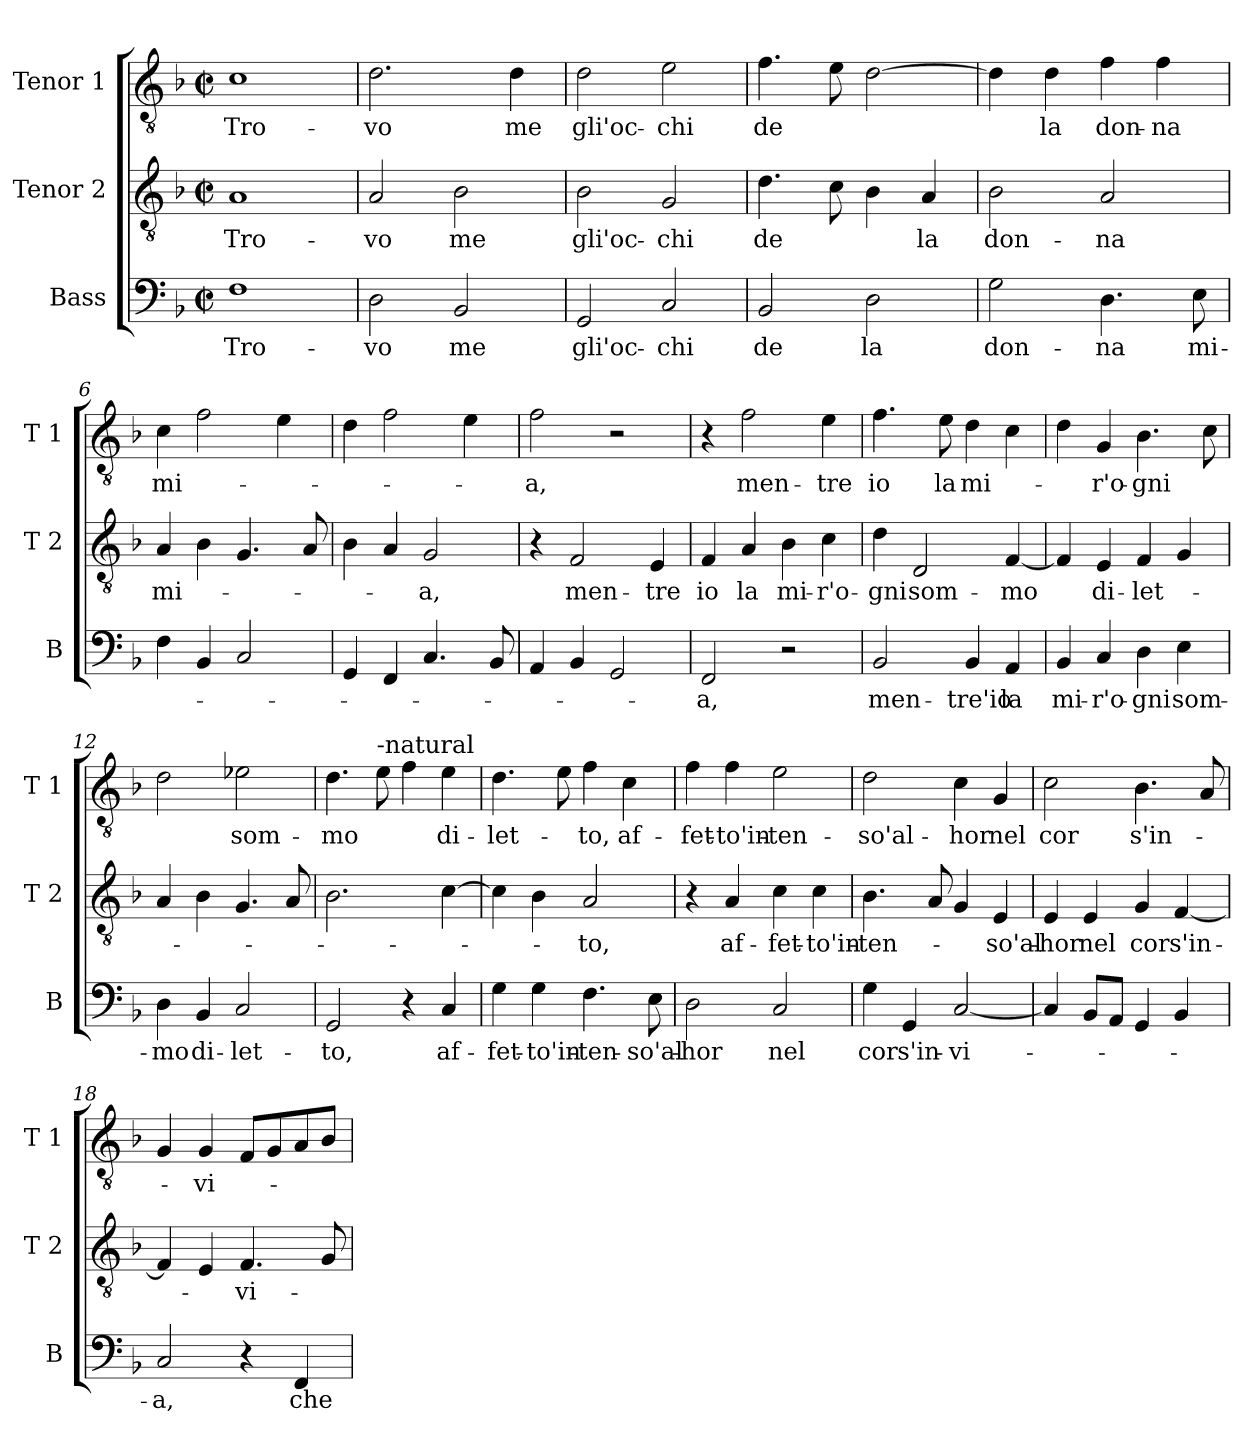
**kern	**text	**kern	**text	**kern	**text
*part3	*part3	*part2	*part2	*part1	*part1
*staff3	*staff3	*staff2	*staff2	*staff1	*staff1
*I"Bass	*	*I"Tenor 2	*	*I"Tenor 1	*
*I'B	*	*I'T 2	*	*I'T 1	*
*clefF4	*	*clefGv2	*	*clefGv2	*
*k[b-]	*	*k[b-]	*	*k[b-]	*
*F:	*	*F:	*	*F:	*
*M2/2	*	*M2/2	*	*M2/2	*
*met(c|)	*	*met(c|)	*	*met(c|)	*
=1	=1	=1	=1	=1	=1
!	!LO:LY:b	!	!LO:LY:b	!	!LO:LY:b
1F	Tro-	1A	Tro-	1c	Tro-
=2	=2	=2	=2	=2	=2
!	!LO:LY:b	!	!LO:LY:b	!	!LO:LY:b
2D\	-vo	2A/	-vo	2.d\	-vo
!	!LO:LY:b	!	!LO:LY:b	!	!
2BB-/	me	2B-\	me	.	.
!	!	!	!	!	!LO:LY:b
.	.	.	.	4d\	me
=3	=3	=3	=3	=3	=3
!	!LO:LY:b	!	!LO:LY:b	!	!LO:LY:b
2GG/	gli'oc-	2B-\	gli'oc-	2d\	gli'oc-
!	!LO:LY:b	!	!LO:LY:b	!	!LO:LY:b
2C/	-chi	2G/	-chi	2e\	-chi
=4	=4	=4	=4	=4	=4
!	!LO:LY:b	!	!LO:LY:b	!	!LO:LY:b
2BB-/	de	4.d\	de	4.f\	de
.	.	8c\	.	8e\	.
!	!LO:LY:b	!	!	!	!
2D\	la	4B-\	.	[2d\	.
!	!	!	!LO:LY:b	!	!
.	.	4A/	la	.	.
=5	=5	=5	=5	=5	=5
!	!LO:LY:b	!	!LO:LY:b	!	!
2G\	don-	2B-\	don-	4d\]	.
!	!	!	!	!	!LO:LY:b
.	.	.	.	4d\	la
!	!LO:LY:b	!	!LO:LY:b	!	!LO:LY:b
4.D\	-na	2A/	-na	4f\	don-
!	!	!	!	!	!LO:LY:b
.	.	.	.	4f\	-na
!	!LO:LY:b	!	!	!	!
8E\	mi-	.	.	.	.
!!LO:LB:g=z
=6	=6	=6	=6	=6	=6
!	!	!	!LO:LY:b	!	!LO:LY:b
4F\	.	4A/	mi-	4c\	mi-
4BB-/	.	4B-\	.	2f\	.
2C/	.	4.G/	.	.	.
.	.	.	.	4e\	.
.	.	8A/	.	.	.
=7	=7	=7	=7	=7	=7
4GG/	.	4B-\	.	4d\	.
4FF/	.	4A/	.	2f\	.
!	!	!	!LO:LY:b	!	!
4.C/	.	2G/	-a,	.	.
.	.	.	.	4e\	.
8BB-/	.	.	.	.	.
=8	=8	=8	=8	=8	=8
!	!	!	!	!	!LO:LY:b
4AA/	.	4r	.	2f\	-a,
!	!	!	!LO:LY:b	!	!
4BB-/	.	2F/	men-	.	.
2GG/	.	.	.	2r	.
!	!	!	!LO:LY:b	!	!
.	.	4E/	-tre	.	.
=9	=9	=9	=9	=9	=9
!	!LO:LY:b	!	!LO:LY:b	!	!
2FF/	-a,	4F/	io	4r	.
!	!	!	!LO:LY:b	!	!LO:LY:b
.	.	4A/	la	2f\	men-
!	!	!	!LO:LY:b	!	!
2r	.	4B-\	mi-	.	.
!	!	!	!LO:LY:b	!	!LO:LY:b
.	.	4c\	-r'o-	4e\	-tre
=10	=10	=10	=10	=10	=10
!	!LO:LY:b	!	!LO:LY:b	!	!LO:LY:b
2BB-/	men-	4d\	-gni	4.f\	io
!	!	!	!LO:LY:b	!	!
.	.	2D/	som-	.	.
!	!	!	!	!	!LO:LY:b
.	.	.	.	8e\	la
!	!LO:LY:b	!	!	!	!LO:LY:b
4BB-/	-tre'io	.	.	4d\	mi-
!	!LO:LY:b	!	!LO:LY:b	!	!
4AA/	la	[4F/	-mo	4c\	.
!!LO:LB:g=z
=11	=11	=11	=11	=11	=11
!	!LO:LY:b	!	!	!	!
4BB-/	mi-	4F/]	.	4d\	.
!	!LO:LY:b	!	!LO:LY:b	!	!LO:LY:b
4C/	-r'o-	4E/	di-	4G/	-r'o-
!	!LO:LY:b	!	!LO:LY:b	!	!LO:LY:b
4D\	-gni	4F/	-let-	4.B-\	-gni
!	!LO:LY:b	!	!	!	!
4E\	som-	4G/	.	.	.
.	.	.	.	8c\	.
=12	=12	=12	=12	=12	=12
!	!LO:LY:b	!	!	!	!
4D\	-mo	4A/	.	2d\	.
!	!LO:LY:b	!	!	!	!
4BB-/	di-	4B-\	.	.	.
!	!LO:LY:b	!	!	!	!LO:LY:b
2C/	-let-	4.G/	.	2e-X\	som-
.	.	8A/	.	.	.
=13	=13	=13	=13	=13	=13
!	!LO:LY:b	!	!	!	!LO:LY:b
2GG/	-to,	2.B-\	.	4.d\	-mo
!	!	!	!	!LO:TX:a:t=-natural	!
.	.	.	.	8e\	.
4r	.	.	.	4f\	.
!	!LO:LY:b	!	!	!	!LO:LY:b
4C/	af-	[4c\	.	4e\	di-
=14	=14	=14	=14	=14	=14
!	!LO:LY:b	!	!	!	!LO:LY:b
4G\	-fet-	4c\]	.	4.d\	-let-
!	!LO:LY:b	!	!	!	!
4G\	-to'in-	4B-\	.	.	.
.	.	.	.	8e\	.
!	!LO:LY:b	!	!LO:LY:b	!	!LO:LY:b
4.F\	-ten-	2A/	-to,	4f\	-to,
!	!	!	!	!	!LO:LY:b
.	.	.	.	4c\	af-
!	!LO:LY:b	!	!	!	!
8E\	-so'al-	.	.	.	.
=15	=15	=15	=15	=15	=15
!	!LO:LY:b	!	!	!	!LO:LY:b
2D\	-hor	4r	.	4f\	-fet-
!	!	!	!LO:LY:b	!	!LO:LY:b
.	.	4A/	af-	4f\	-to'in-
!	!LO:LY:b	!	!LO:LY:b	!	!LO:LY:b
2C/	nel	4c\	-fet-	2e\	-ten-
!	!	!	!LO:LY:b	!	!
.	.	4c\	-to'in-	.	.
!!LO:PB:g=z
=16	=16	=16	=16	=16	=16
!	!LO:LY:b	!	!LO:LY:b	!	!LO:LY:b
4G\	cor	4.B-\	-ten-	2d\	-so'al-
!	!LO:LY:b	!	!	!	!
4GG/	s'in-	.	.	.	.
.	.	8A/	.	.	.
!	!LO:LY:b	!	!	!	!LO:LY:b
[2C/	-vi-	4G/	.	4c\	-hor
!	!	!	!LO:LY:b	!	!LO:LY:b
.	.	4E/	-so'al-	4G/	nel
=17	=17	=17	=17	=17	=17
!	!	!	!LO:LY:b	!	!LO:LY:b
4C/]	.	4E/	-hor	2c\	cor
!	!	!	!LO:LY:b	!	!
8BB-/L	.	4E/	nel	.	.
8AA/J	.	.	.	.	.
!	!	!	!LO:LY:b	!	!LO:LY:b
4GG/	.	4G/	cor	4.B-\	s'in-
!	!	!	!LO:LY:b	!	!
4BB-/	.	[4F/	s'in-	.	.
.	.	.	.	8A/	.
=18	=18	=18	=18	=18	=18
!	!LO:LY:b	!	!	!	!
2C/	-a,	4F/]	.	4G/	.
!	!	!	!	!	!LO:LY:b
.	.	4E/	.	4G/	-vi-
!	!	!	!LO:LY:b	!	!
4r	.	4.F/	-vi-	8F/L	.
.	.	.	.	8G/	.
!	!LO:LY:b	!	!	!	!
4FF/	che	.	.	8A/	.
.	.	8G/	.	8B-/J	.
=	=	=	=	=	=
*-	*-	*-	*-	*-	*-
